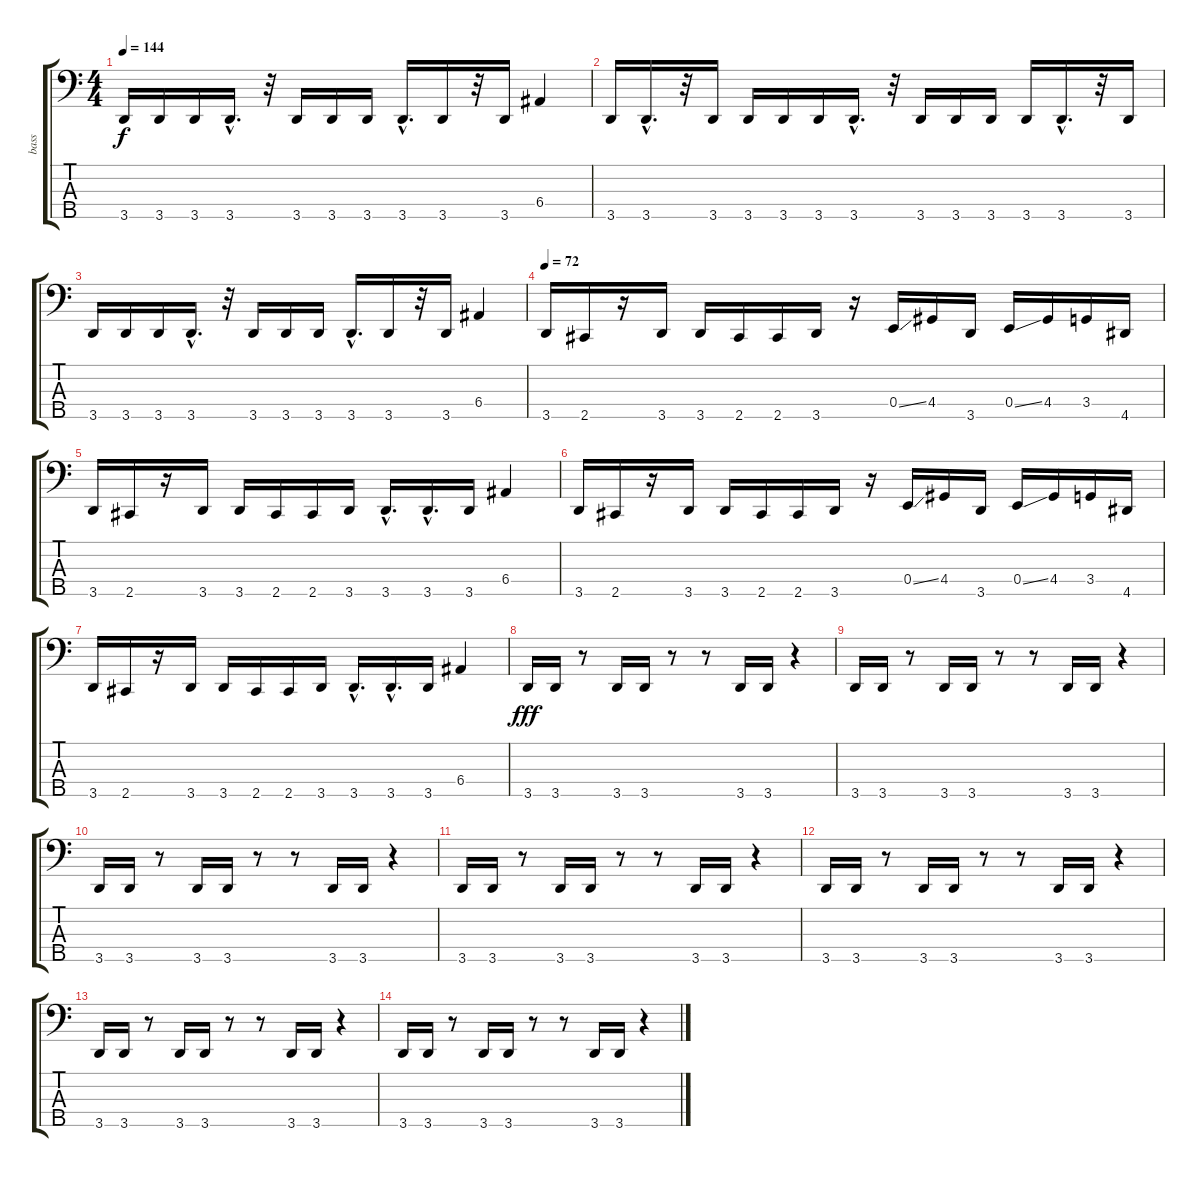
\track ("bass" "bass") {instrument electricbassfinger}
\staff {score tabs}
\tuning (G2 D2 A1 E1 B0) {hide}
\ts (4 4)
\tempo 144
\clef f4
\ks c
3.5.16{dy f} 3.5.16 3.5.16 3.5{hac}.16{d} r.32 3.5.16 3.5.16 3.5.16 3.5{hac}.16{d} 3.5.16 r.32 3.5.16 6.4.4 |
3.5.16 3.5{hac}.16{d} r.32 3.5.16 3.5.16 3.5.16 3.5.16 3.5{hac}.16{d} r.32 3.5.16 3.5.16 3.5.16 3.5.16 3.5{hac}.16{d} r.32 3.5.16 |
3.5.16 3.5.16 3.5.16 3.5{hac}.16{d} r.32 3.5.16 3.5.16 3.5.16 3.5{hac}.16{d} 3.5.16 r.32 3.5.16 6.4.4 |
\tempo 72
3.5.16 2.5.16 r.16 3.5.16 3.5.16 2.5.16 2.5.16 3.5.16 r.16 0.4{ss}.16 4.4.16 3.5.16 0.4{ss}.16 4.4.16 3.4.16 4.5.16 |
3.5.16 2.5.16 r.16 3.5.16 3.5.16 2.5.16 2.5.16 3.5.16 3.5{hac}.16{d} 3.5{hac}.16{d} 3.5.16 6.4.4 |
3.5.16 2.5.16 r.16 3.5.16 3.5.16 2.5.16 2.5.16 3.5.16 r.16 0.4{ss}.16 4.4.16 3.5.16 0.4{ss}.16 4.4.16 3.4.16 4.5.16 |
3.5.16 2.5.16 r.16 3.5.16 3.5.16 2.5.16 2.5.16 3.5.16 3.5{hac}.16{d} 3.5{hac}.16{d} 3.5.16 6.4.4 |
3.5.16{dy fff} 3.5.16 r.8 3.5.16 3.5.16 r.8 r.8 3.5.16 3.5.16 r.4 |
3.5.16 3.5.16 r.8 3.5.16 3.5.16 r.8 r.8 3.5.16 3.5.16 r.4 |
3.5.16 3.5.16 r.8 3.5.16 3.5.16 r.8 r.8 3.5.16 3.5.16 r.4 |
3.5.16 3.5.16 r.8 3.5.16 3.5.16 r.8 r.8 3.5.16 3.5.16 r.4 |
3.5.16 3.5.16 r.8 3.5.16 3.5.16 r.8 r.8 3.5.16 3.5.16 r.4 |
3.5.16 3.5.16 r.8 3.5.16 3.5.16 r.8 r.8 3.5.16 3.5.16 r.4 |
3.5.16 3.5.16 r.8 3.5.16 3.5.16 r.8 r.8 3.5.16 3.5.16 r.4
